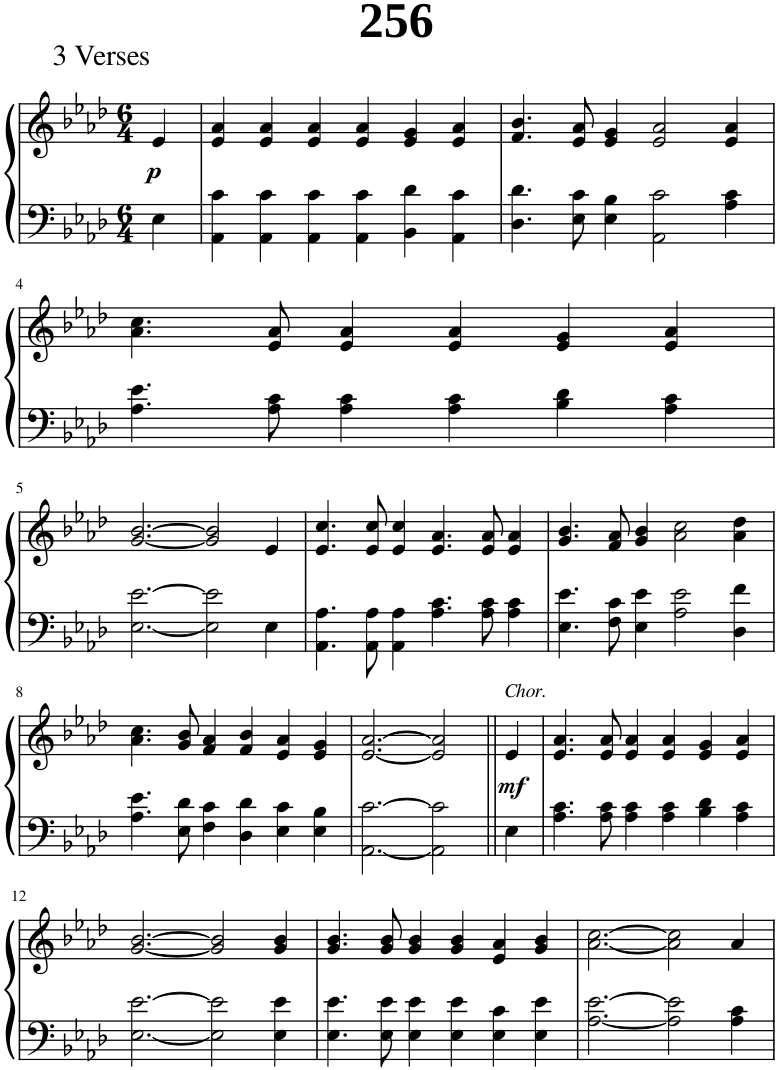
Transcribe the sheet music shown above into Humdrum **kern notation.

**kern	**kern	**dynam
*part1	*part1	*part1
*staff2	*staff1	*staff1/2
*I"Piano	*	*
*I'Pno.	*	*
*clefF4	*clefG2	*
*k[b-e-a-d-]	*k[b-e-a-d-]	*
*M6/4	*M6/4	*
=1	=1	=1
!	!	!LO:DY:b
4E-\	4e-/	p
=2	=2	=2
4AA-\ 4c\	4e-/ 4a-/	.
4AA-\ 4c\	4e-/ 4a-/	.
4AA-\ 4c\	4e-/ 4a-/	.
4AA-\ 4c\	4e-/ 4a-/	.
4BB-\ 4d-\	4e-/ 4g/	.
4AA-\ 4c\	4e-/ 4a-/	.
=3	=3	=3
4.D-\ 4.d-\	4.f/ 4.b-/	.
8E-\ 8c\	8e-/ 8a-/	.
4E-\ 4B-\	4e-/ 4g/	.
2AA-\ 2c\	2e-/ 2a-/	.
4A-\ 4c\	4e-/ 4a-/	.
!!LO:LB:g=z
=4	=4	=4
4.A-\ 4.e-\	4.a-\ 4.cc\	.
8A-\ 8c\	8e-/ 8a-/	.
4A-\ 4c\	4e-/ 4a-/	.
4A-\ 4c\	4e-/ 4a-/	.
4B-\ 4d-\	4e-/ 4g/	.
4A-\ 4c\	4e-/ 4a-/	.
!!LO:LB:g=z
=5	=5	=5
[2.E-\ [2.e-\	[2.g/ [2.b-/	.
2E-\] 2e-\]	2g/] 2b-/]	.
4E-\	4e-/	.
=6	=6	=6
4.AA-\ 4.A-\	4.e-/ 4.cc/	.
8AA-\ 8A-\	8e-/ 8cc/	.
4AA-\ 4A-\	4e-/ 4cc/	.
4.A-\ 4.c\	4.e-/ 4.a-/	.
8A-\ 8c\	8e-/ 8a-/	.
4A-\ 4c\	4e-/ 4a-/	.
=7	=7	=7
4.E-\ 4.e-\	4.g/ 4.b-/	.
8F\ 8c\	8f/ 8a-/	.
4E-\ 4e-\	4g/ 4b-/	.
2A-\ 2e-\	2a-\ 2cc\	.
4D-\ 4f\	4a-\ 4dd-\	.
!!LO:LB:g=z
=8	=8	=8
4.A-\ 4.e-\	4.a-\ 4.cc\	.
8E-\ 8d-\	8g/ 8b-/	.
4F\ 4c\	4f/ 4a-/	.
4D-\ 4d-\	4f/ 4b-/	.
4E-\ 4c\	4e-/ 4a-/	.
4E-\ 4B-\	4e-/ 4g/	.
=9	=9	=9
[2.AA-\ [2.c\	[2.e-/ [2.a-/	.
2AA-\] 2c\]	2e-/] 2a-/]	.
=10||	=10||	=10||
!	!LO:TX:a:i:t=Chor.	!
!	!	!LO:DY:b
4E-\	4e-/	mf
=11	=11	=11
4.A-\ 4.c\	4.e-/ 4.a-/	.
8A-\ 8c\	8e-/ 8a-/	.
4A-\ 4c\	4e-/ 4a-/	.
4A-\ 4c\	4e-/ 4a-/	.
4B-\ 4d-\	4e-/ 4g/	.
4A-\ 4c\	4e-/ 4a-/	.
!!LO:LB:g=z
=12	=12	=12
[2.E-\ [2.e-\	[2.g/ [2.b-/	.
2E-\] 2e-\]	2g/] 2b-/]	.
4E-\ 4e-\	4g/ 4b-/	.
=13	=13	=13
4.E-\ 4.e-\	4.g/ 4.b-/	.
8E-\ 8e-\	8g/ 8b-/	.
4E-\ 4e-\	4g/ 4b-/	.
4E-\ 4e-\	4g/ 4b-/	.
4E-\ 4c\	4e-/ 4a-/	.
4E-\ 4e-\	4g/ 4b-/	.
=14	=14	=14
[2.A-\ [2.e-\	[2.a-\ [2.cc\	.
2A-\] 2e-\]	2a-\] 2cc\]	.
4A-\ 4c\	4a-/	.
=	=	=
*-	*-	*-
